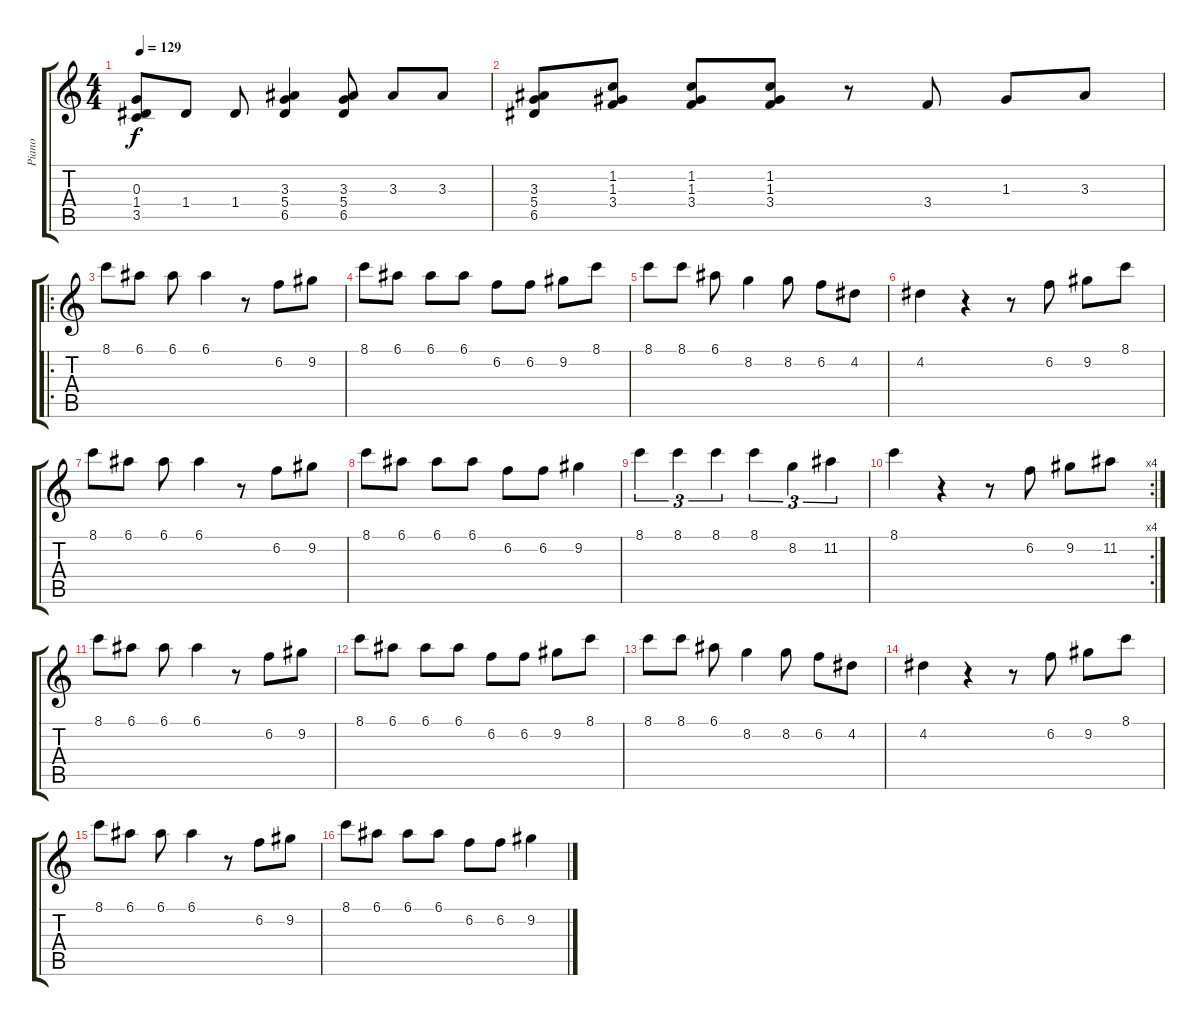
\track ("Piano" "Piano") {instrument acousticgrandpiano}
\staff {score tabs}
\tuning (E5 B4 G4 D4 A3 E3) {hide}
\ts (4 4)
\tempo 129
\clef g2
\ks c
(0.3 1.4 3.5).8{dy f} 1.4.8 1.4.8 (3.3 5.4 6.5).4 (3.3 5.4 6.5).8 3.3.8 3.3.8 |
(3.3 5.4 6.5).8 (1.2 1.3 3.4).8 (1.2 1.3 3.4).8 (1.2 1.3 3.4).8 r.8 3.4.8 1.3.8 3.3.8 |
\ro
8.1.8 6.1.8 6.1.8 6.1.4 r.8 6.2.8 9.2.8 |
8.1.8 6.1.8 6.1.8 6.1.8 6.2.8 6.2.8 9.2.8 8.1.8 |
8.1.8 8.1.8 6.1.8 8.2.4 8.2.8 6.2.8 4.2.8 |
4.2.4 r.4 r.8 6.2.8 9.2.8 8.1.8 |
8.1.8 6.1.8 6.1.8 6.1.4 r.8 6.2.8 9.2.8 |
8.1.8 6.1.8 6.1.8 6.1.8 6.2.8 6.2.8 9.2.4 |
8.1.4{tu (3 2)} 8.1.4{tu (3 2)} 8.1.4{tu (3 2)} 8.1.4{tu (3 2)} 8.2.4{tu (3 2)} 11.2.4{tu (3 2)} |
\rc 4
8.1.4 r.4 r.8 6.2.8 9.2.8 11.2.8 |
8.1.8 6.1.8 6.1.8 6.1.4 r.8 6.2.8 9.2.8 |
8.1.8 6.1.8 6.1.8 6.1.8 6.2.8 6.2.8 9.2.8 8.1.8 |
8.1.8 8.1.8 6.1.8 8.2.4 8.2.8 6.2.8 4.2.8 |
4.2.4 r.4 r.8 6.2.8 9.2.8 8.1.8 |
8.1.8 6.1.8 6.1.8 6.1.4 r.8 6.2.8 9.2.8 |
8.1.8 6.1.8 6.1.8 6.1.8 6.2.8 6.2.8 9.2.4
